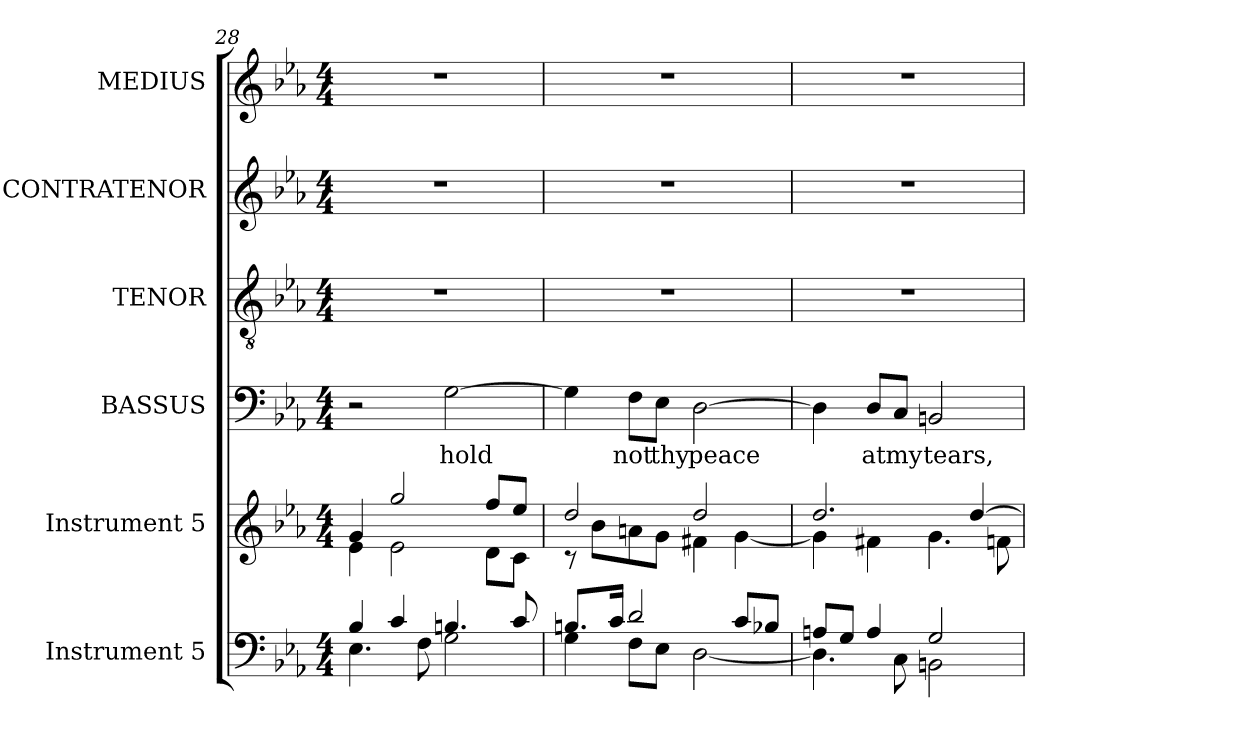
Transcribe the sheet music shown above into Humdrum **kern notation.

**kern	**kern	**kern	**text	**kern	**kern	**kern
*part6	*part5	*part4	*part4	*part3	*part2	*part1
*staff6	*staff5	*staff4	*staff4	*staff3	*staff2	*staff1
*I"Instrument 5	*I"Instrument 5	*I"BASSUS	*	*I"TENOR	*I"CONTRATENOR	*I"MEDIUS
*	*	*I'B	*	*I'T	*I'A	*I'S
*clefF4	*clefG2	*clefF4	*	*clefGv2	*clefG2	*clefG2
*k[b-e-a-]	*k[b-e-a-]	*k[b-e-a-]	*	*k[b-e-a-]	*k[b-e-a-]	*k[b-e-a-]
*E-:	*E-:	*E-:	*	*E-:	*E-:	*E-:
*M4/4	*M4/4	*M4/4	*	*M4/4	*M4/4	*M4/4
=28	=28	=28	=28	=28	=28	=28
*^	*^	*	*	*	*	*
4B-/	4.E-\	4g/	4e-\	2r	.	1r	1r	1r
4c/	.	2gg/	2e-\	.	.	.	.	.
.	8F\	.	.	.	.	.	.	.
!	!	!	!	!	!LO:LY:b	!	!	!
4.Bn/	2G\	.	.	[>2G\	hold	.	.	.
.	.	8ff/L	8d\L	.	.	.	.	.
8c/	.	8ee-/J	8c\J	.	.	.	.	.
!!LO:PB:g=z
=29	=29	=29	=29	=29	=29	=29	=29	=29
!	!	!	!	!	!LO:LY:b	!	!	!
8.Bn/L	4G\	2dd/	8rc	4G\]	.	1r	1r	1r
.	.	.	8b-\L	.	.	.	.	.
16c/J	.	.	.	.	.	.	.	.
!	!	!	!	!	!LO:LY:b	!	!	!
2d/	8F\L	.	8an\	8F\L	not	.	.	.
!	!	!	!	!	!LO:LY:b	!	!	!
.	8E-\J	.	8g\J	8E-\J	thy	.	.	.
!	!	!	!	!	!LO:LY:b	!	!	!
.	[<2D\	2dd/	4f#X\	[>2D\	peace	.	.	.
8c/L	.	.	[<4g\	.	.	.	.	.
8B-X/J	.	.	.	.	.	.	.	.
=30	=30	=30	=30	=30	=30	=30	=30	=30
!	!	!	!	!	!LO:LY:b	!	!	!
8An/L	4.D\]	2.dd/	4g\]	4D\]	.	1r	1r	1r
8G/J	.	.	.	.	.	.	.	.
!	!	!	!	!	!LO:LY:b	!	!	!
4A/	.	.	4f#X\	8D/L	at	.	.	.
!	!	!	!	!	!LO:LY:b	!	!	!
.	8C\	.	.	8C/J	my	.	.	.
!	!	!	!	!	!LO:LY:b	!	!	!
2G/	2BBn\	.	4.g\	2BBn/	tears,	.	.	.
.	.	[>4dd/	.	.	.	.	.	.
.	.	.	8fn\	.	.	.	.	.
*v	*v	*	*	*	*	*	*	*
*	*v	*v	*	*	*	*	*
=	=	=	=	=	=	=
*-	*-	*-	*-	*-	*-	*-
